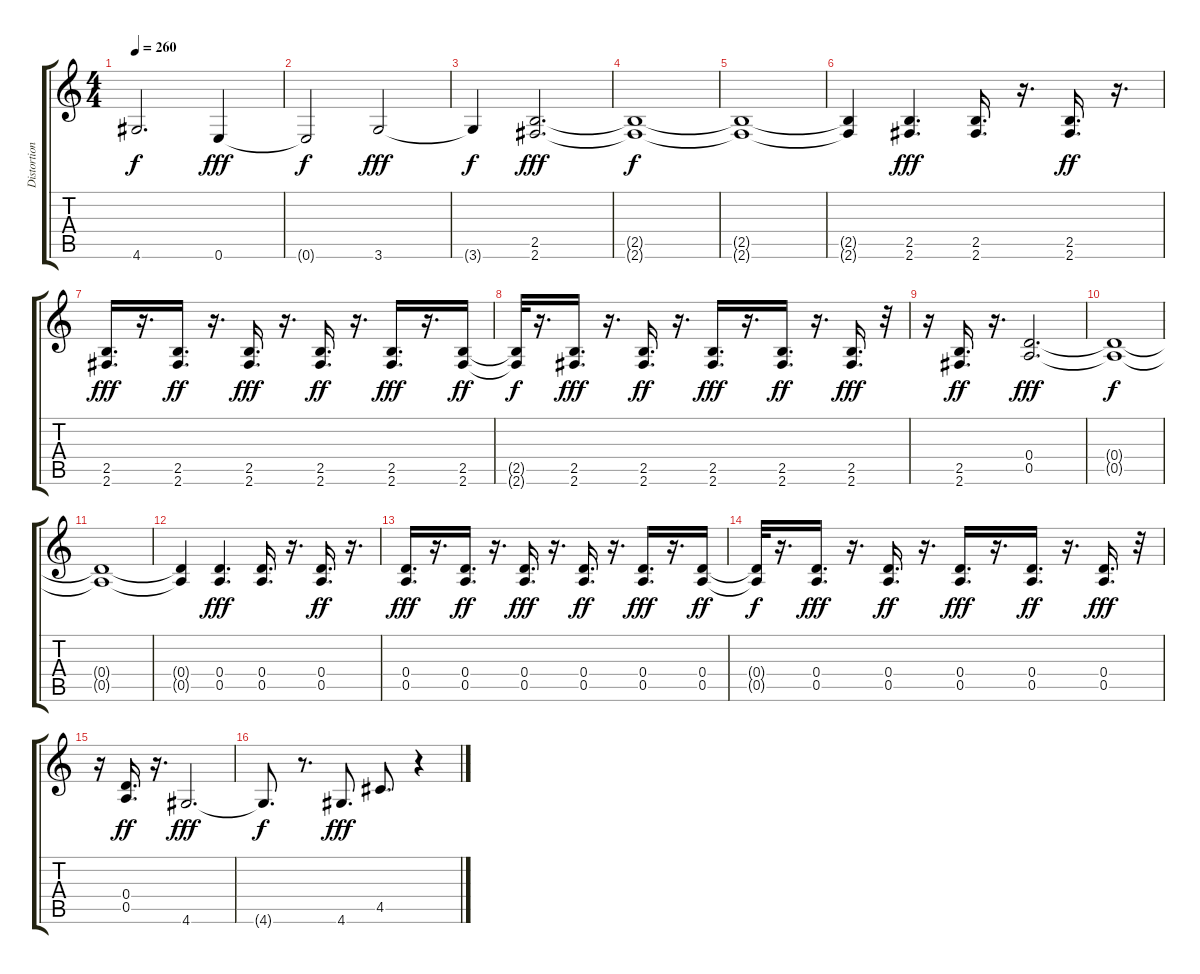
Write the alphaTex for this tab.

\track ("Distortion Guitar" "Distortion") {instrument distortionguitar}
\staff {score tabs}
\tuning (E4 B3 G3 D3 A2 E2) {hide}
\ts (4 4)
\tempo 260
\clef g2
\ks c
4.6{t}.2{d dy f} 0.6.4{dy fff} |
0.6{t}.2{dy f} 3.6.2{dy fff} |
3.6{t}.4{dy f} (2.5 2.6).2{d dy fff} |
(2.5{t} 2.6{t}).1{dy f} |
(2.5{t} 2.6{t}).1 |
(2.5{t} 2.6{t}).4 (2.5 2.6).4{d dy fff} (2.5 2.6).16{d} r.16{d} (2.5 2.6).16{d dy ff} r.16{d} |
(2.5 2.6).16{d dy fff} r.16{d} (2.5 2.6).16{d dy ff} r.16{d} (2.5 2.6).16{d dy fff} r.16{d} (2.5 2.6).16{d dy ff} r.16{d} (2.5 2.6).16{d dy fff} r.16{d} (2.5 2.6).16{dy ff} |
(2.5{t} 2.6{t}).32{dy f} r.16{d} (2.5 2.6).16{d dy fff} r.16{d} (2.5 2.6).16{d dy ff} r.16{d} (2.5 2.6).16{d dy fff} r.16{d} (2.5 2.6).16{d dy ff} r.16{d} (2.5 2.6).16{d dy fff} r.32 |
r.16 (2.5 2.6).16{d dy ff} r.16{d} (0.4 0.5).2{d dy fff} |
(0.4{t} 0.5{t}).1{dy f} |
(0.4{t} 0.5{t}).1 |
(0.4{t} 0.5{t}).4 (0.4 0.5).4{d dy fff} (0.4 0.5).16{d} r.16{d} (0.4 0.5).16{d dy ff} r.16{d} |
(0.4 0.5).16{d dy fff} r.16{d} (0.4 0.5).16{d dy ff} r.16{d} (0.4 0.5).16{d dy fff} r.16{d} (0.4 0.5).16{d dy ff} r.16{d} (0.4 0.5).16{d dy fff} r.16{d} (0.4 0.5).16{dy ff} |
(0.4{t} 0.5{t}).32{dy f} r.16{d} (0.4 0.5).16{d dy fff} r.16{d} (0.4 0.5).16{d dy ff} r.16{d} (0.4 0.5).16{d dy fff} r.16{d} (0.4 0.5).16{d dy ff} r.16{d} (0.4 0.5).16{d dy fff} r.32 |
r.16 (0.4 0.5).16{d dy ff} r.16{d} 4.6.2{d dy fff} |
4.6{t}.8{d dy f} r.8{d} 4.6.8{d dy fff} 4.5.8{d} r.4
